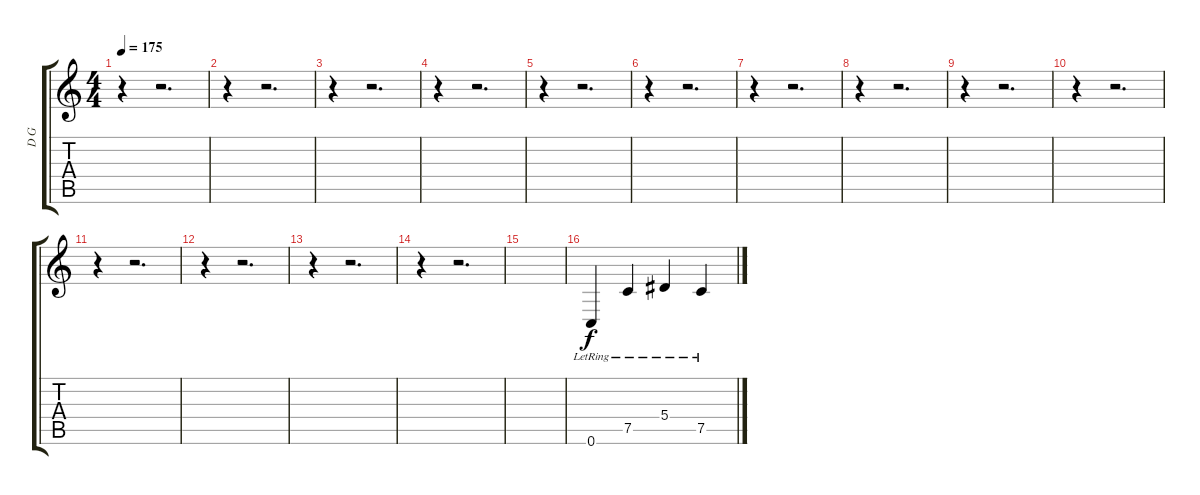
\track ("D G" "D G") {instrument acousticguitarsteel}
\staff {score tabs}
\tuning (C4 G3 Eb3 Bb2 F2 C2) {hide}
\ts (4 4)
\tempo 175
\clef g2
\ks c
r.4{dy f} r.2{d} |
r.4 r.2{d} |
r.4 r.2{d} |
r.4 r.2{d} |
r.4 r.2{d} |
r.4 r.2{d} |
r.4 r.2{d} |
r.4 r.2{d} |
r.4 r.2{d} |
r.4 r.2{d} |
r.4 r.2{d} |
r.4 r.2{d} |
r.4 r.2{d} |
r.4 r.2{d} |
|
0.6{lr}.4 7.5{lr}.4 5.4{lr}.4 7.5{lr}.4
